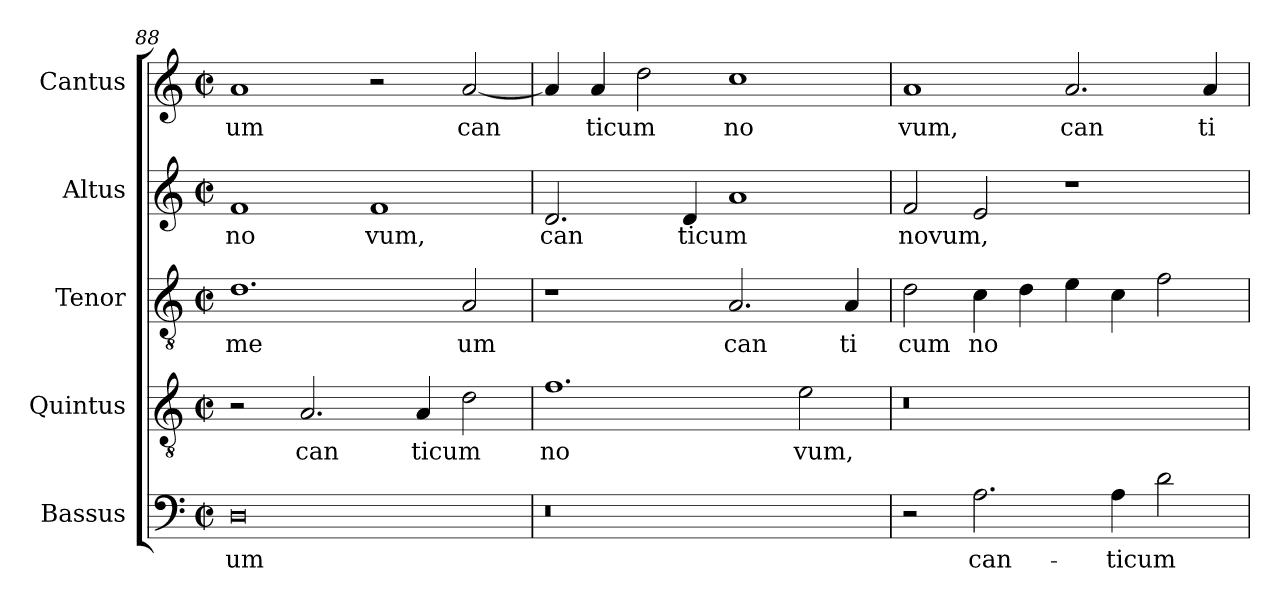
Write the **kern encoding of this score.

**kern	**text	**kern	**text	**kern	**text	**kern	**text	**kern	**text
*part5	*part5	*part4	*part4	*part3	*part3	*part2	*part2	*part1	*part1
*staff5	*staff5	*staff4	*staff4	*staff3	*staff3	*staff2	*staff2	*staff1	*staff1
*I"Bassus	*	*I"Quintus	*	*I"Tenor	*	*I"Altus	*	*I"Cantus	*
*clefF4	*	*clefGv2	*	*clefGv2	*	*clefG2	*	*clefG2	*
*M2/2	*	*M2/2	*	*M2/2	*	*M2/2	*	*M2/2	*
*met(c|)	*	*met(c|)	*	*met(c|)	*	*met(c|)	*	*met(c|)	*
=88	=88	=88	=88	=88	=88	=88	=88	=88	=88
!	!LO:LY:b:cj	!	!	!	!LO:LY:b:cj	!	!LO:LY:b:cj	!	!LO:LY:b:cj
0D	-um	2r	.	1.d	me	1f	no	1a	um
!	!	!	!LO:LY:b:cj	!	!	!	!	!	!
.	.	2.A/	can	.	.	.	.	.	.
!	!	!	!	!	!	!	!LO:LY:b:cj	!	!
.	.	.	.	.	.	1f	vum,	2r	.
!	!	!	!LO:LY:b	!	!	!	!	!	!
.	.	4A/	ticum	.	.	.	.	.	.
!	!	!	!	!	!LO:LY:b:cj	!	!	!	!LO:LY:b
.	.	2d\	.	2A/	um	.	.	[<2a/	can
=89	=89	=89	=89	=89	=89	=89	=89	=89	=89
!	!	!	!LO:LY:b:cj	!	!	!	!LO:LY:b:cj	!	!
0r	.	1.f	no	1r	.	2.d/	can	4a/]	.
!	!	!	!	!	!	!	!	!	!LO:LY:b
.	.	.	.	.	.	.	.	4a/	ticum
.	.	.	.	.	.	.	.	2dd\	.
!	!	!	!	!	!	!	!LO:LY:b	!	!
.	.	.	.	.	.	4d/	ticum	.	.
!	!	!	!	!	!LO:LY:b:cj	!	!	!	!LO:LY:b:cj
.	.	.	.	2.A/	can	1a	.	1cc	no
!	!	!	!LO:LY:b:cj	!	!	!	!	!	!
.	.	2e\	vum,	.	.	.	.	.	.
!	!	!	!	!	!LO:LY:b:cj	!	!	!	!
.	.	.	.	4A/	ti	.	.	.	.
=90	=90	=90	=90	=90	=90	=90	=90	=90	=90
!	!	!	!	!	!LO:LY:b:cj	!	!LO:LY:b	!	!LO:LY:b:cj
2r	.	0r	.	2d\	cum	2f/	novum,	1a	vum,
!	!LO:LY:b:cj	!	!	!	!LO:LY:b:cj	!	!	!	!
2.A\	can-	.	.	4c\	no	2e/	.	.	.
.	.	.	.	4d\	.	.	.	.	.
!	!	!	!	!	!	!	!	!	!LO:LY:b:cj
.	.	.	.	4e\	.	1r	.	2.a/	can
!	!LO:LY:b	!	!	!	!	!	!	!	!
4A\	-ticum	.	.	4c\	.	.	.	.	.
2d\	.	.	.	2f\	.	.	.	.	.
!	!	!	!	!	!	!	!	!	!LO:LY:b:cj
.	.	.	.	.	.	.	.	4a/	ti
=	=	=	=	=	=	=	=	=	=
*-	*-	*-	*-	*-	*-	*-	*-	*-	*-
